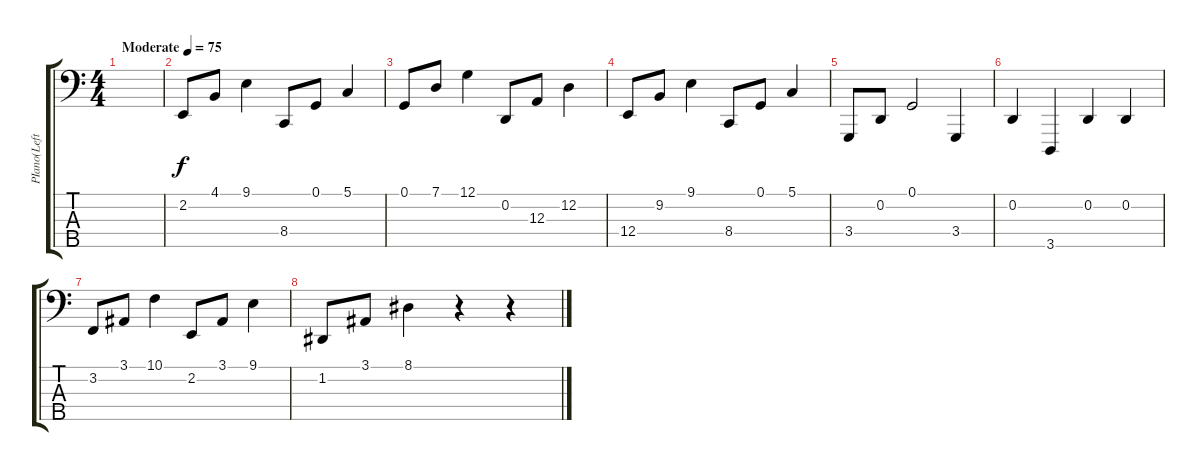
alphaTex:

\track ("PIano(Left)" "PIano(Left") {instrument acousticgrandpiano}
\staff {score tabs}
\tuning (G2 D2 A1 E1 B0) {hide}
\ts (4 4)
\tempo (75 "Moderate")
\clef f4
\ks c
|
2.2.8 4.1.8 9.1.4 8.4.8 0.1.8 5.1.4 |
0.1.8 7.1.8 12.1.4 0.2.8 12.3.8 12.2.4 |
12.4.8 9.2.8 9.1.4 8.4.8 0.1.8 5.1.4 |
3.4.8 0.2.8 0.1.2 3.4.4 |
0.2.4 3.5.4 0.2.4 0.2.4 |
3.2.8 3.1.8 10.1.4 2.2.8 3.1.8 9.1.4 |
1.2.8 3.1.8 8.1.4 r.4 r.4
